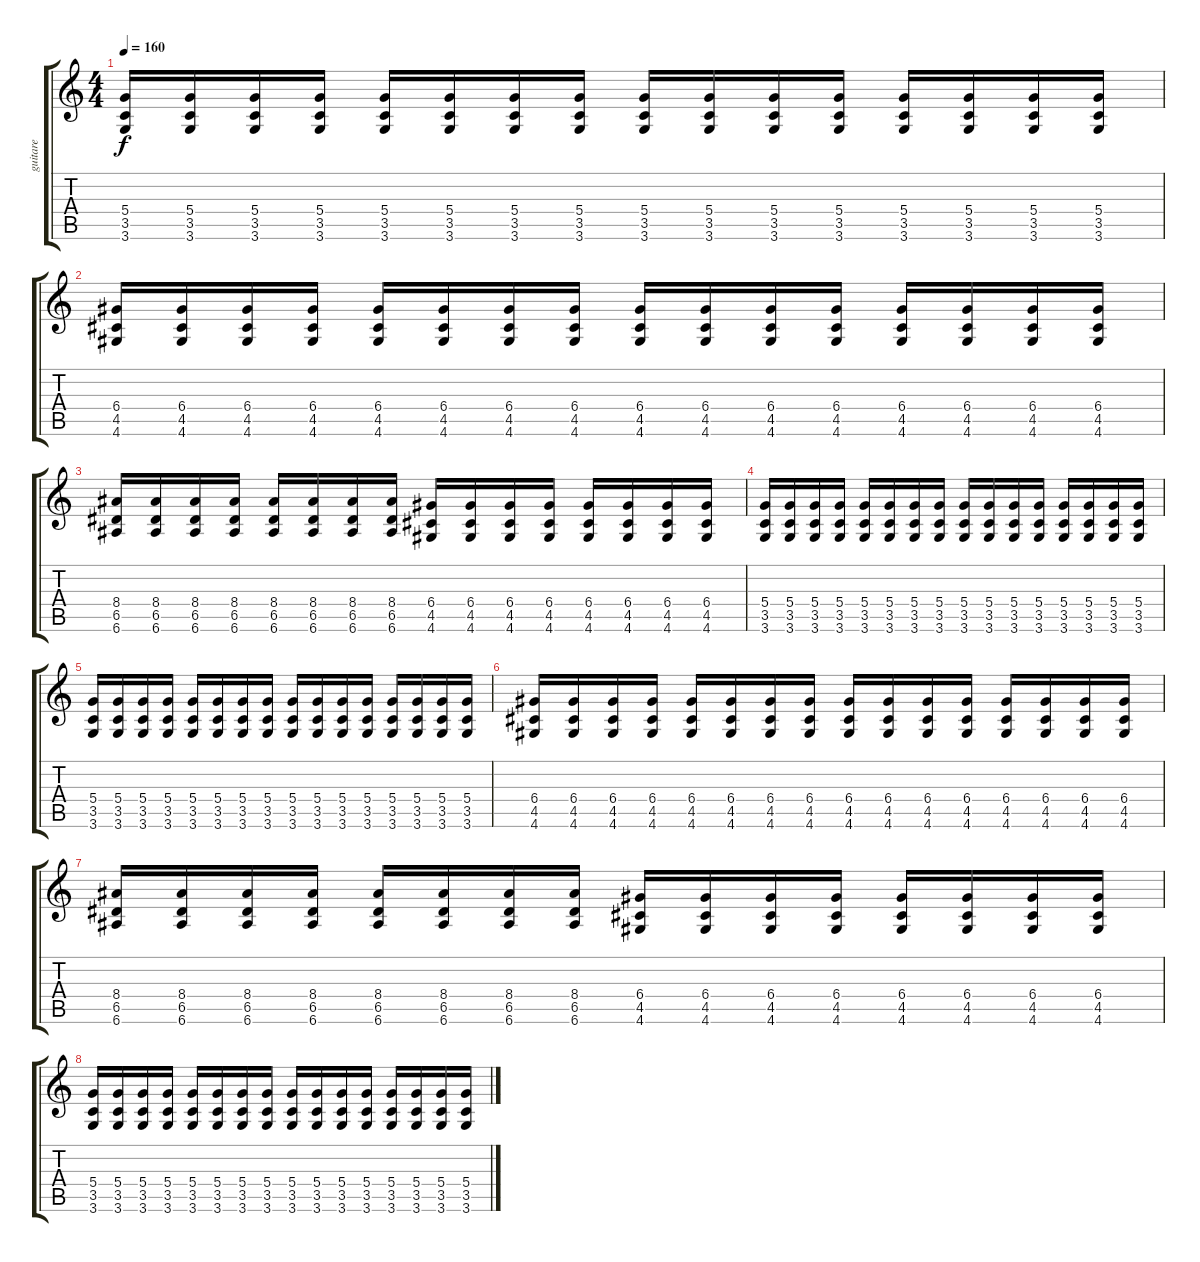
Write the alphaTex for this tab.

\track ("guitare" "guitare") {instrument distortionguitar}
\staff {score tabs}
\tuning (E4 B3 G3 D3 A2 E2) {hide}
\ts (4 4)
\tempo 160
\clef g2
\ks c
(5.4 3.5 3.6).16{dy f} (5.4 3.5 3.6).16 (5.4 3.5 3.6).16 (5.4 3.5 3.6).16 (5.4 3.5 3.6).16 (5.4 3.5 3.6).16 (5.4 3.5 3.6).16 (5.4 3.5 3.6).16 (5.4 3.5 3.6).16 (5.4 3.5 3.6).16 (5.4 3.5 3.6).16 (5.4 3.5 3.6).16 (5.4 3.5 3.6).16 (5.4 3.5 3.6).16 (5.4 3.5 3.6).16 (5.4 3.5 3.6).16 |
(6.4 4.5 4.6).16 (6.4 4.5 4.6).16 (6.4 4.5 4.6).16 (6.4 4.5 4.6).16 (6.4 4.5 4.6).16 (6.4 4.5 4.6).16 (6.4 4.5 4.6).16 (6.4 4.5 4.6).16 (6.4 4.5 4.6).16 (6.4 4.5 4.6).16 (6.4 4.5 4.6).16 (6.4 4.5 4.6).16 (6.4 4.5 4.6).16 (6.4 4.5 4.6).16 (6.4 4.5 4.6).16 (6.4 4.5 4.6).16 |
(8.4 6.5 6.6).16 (8.4 6.5 6.6).16 (8.4 6.5 6.6).16 (8.4 6.5 6.6).16 (8.4 6.5 6.6).16 (8.4 6.5 6.6).16 (8.4 6.5 6.6).16 (8.4 6.5 6.6).16 (6.4 4.5 4.6).16 (6.4 4.5 4.6).16 (6.4 4.5 4.6).16 (6.4 4.5 4.6).16 (6.4 4.5 4.6).16 (6.4 4.5 4.6).16 (6.4 4.5 4.6).16 (6.4 4.5 4.6).16 |
(5.4 3.5 3.6).16 (5.4 3.5 3.6).16 (5.4 3.5 3.6).16 (5.4 3.5 3.6).16 (5.4 3.5 3.6).16 (5.4 3.5 3.6).16 (5.4 3.5 3.6).16 (5.4 3.5 3.6).16 (5.4 3.5 3.6).16 (5.4 3.5 3.6).16 (5.4 3.5 3.6).16 (5.4 3.5 3.6).16 (5.4 3.5 3.6).16 (5.4 3.5 3.6).16 (5.4 3.5 3.6).16 (5.4 3.5 3.6).16 |
(5.4 3.5 3.6).16 (5.4 3.5 3.6).16 (5.4 3.5 3.6).16 (5.4 3.5 3.6).16 (5.4 3.5 3.6).16 (5.4 3.5 3.6).16 (5.4 3.5 3.6).16 (5.4 3.5 3.6).16 (5.4 3.5 3.6).16 (5.4 3.5 3.6).16 (5.4 3.5 3.6).16 (5.4 3.5 3.6).16 (5.4 3.5 3.6).16 (5.4 3.5 3.6).16 (5.4 3.5 3.6).16 (5.4 3.5 3.6).16 |
(6.4 4.5 4.6).16 (6.4 4.5 4.6).16 (6.4 4.5 4.6).16 (6.4 4.5 4.6).16 (6.4 4.5 4.6).16 (6.4 4.5 4.6).16 (6.4 4.5 4.6).16 (6.4 4.5 4.6).16 (6.4 4.5 4.6).16 (6.4 4.5 4.6).16 (6.4 4.5 4.6).16 (6.4 4.5 4.6).16 (6.4 4.5 4.6).16 (6.4 4.5 4.6).16 (6.4 4.5 4.6).16 (6.4 4.5 4.6).16 |
(8.4 6.5 6.6).16 (8.4 6.5 6.6).16 (8.4 6.5 6.6).16 (8.4 6.5 6.6).16 (8.4 6.5 6.6).16 (8.4 6.5 6.6).16 (8.4 6.5 6.6).16 (8.4 6.5 6.6).16 (6.4 4.5 4.6).16 (6.4 4.5 4.6).16 (6.4 4.5 4.6).16 (6.4 4.5 4.6).16 (6.4 4.5 4.6).16 (6.4 4.5 4.6).16 (6.4 4.5 4.6).16 (6.4 4.5 4.6).16 |
(5.4 3.5 3.6).16 (5.4 3.5 3.6).16 (5.4 3.5 3.6).16 (5.4 3.5 3.6).16 (5.4 3.5 3.6).16 (5.4 3.5 3.6).16 (5.4 3.5 3.6).16 (5.4 3.5 3.6).16 (5.4 3.5 3.6).16 (5.4 3.5 3.6).16 (5.4 3.5 3.6).16 (5.4 3.5 3.6).16 (5.4 3.5 3.6).16 (5.4 3.5 3.6).16 (5.4 3.5 3.6).16 (5.4 3.5 3.6).16
